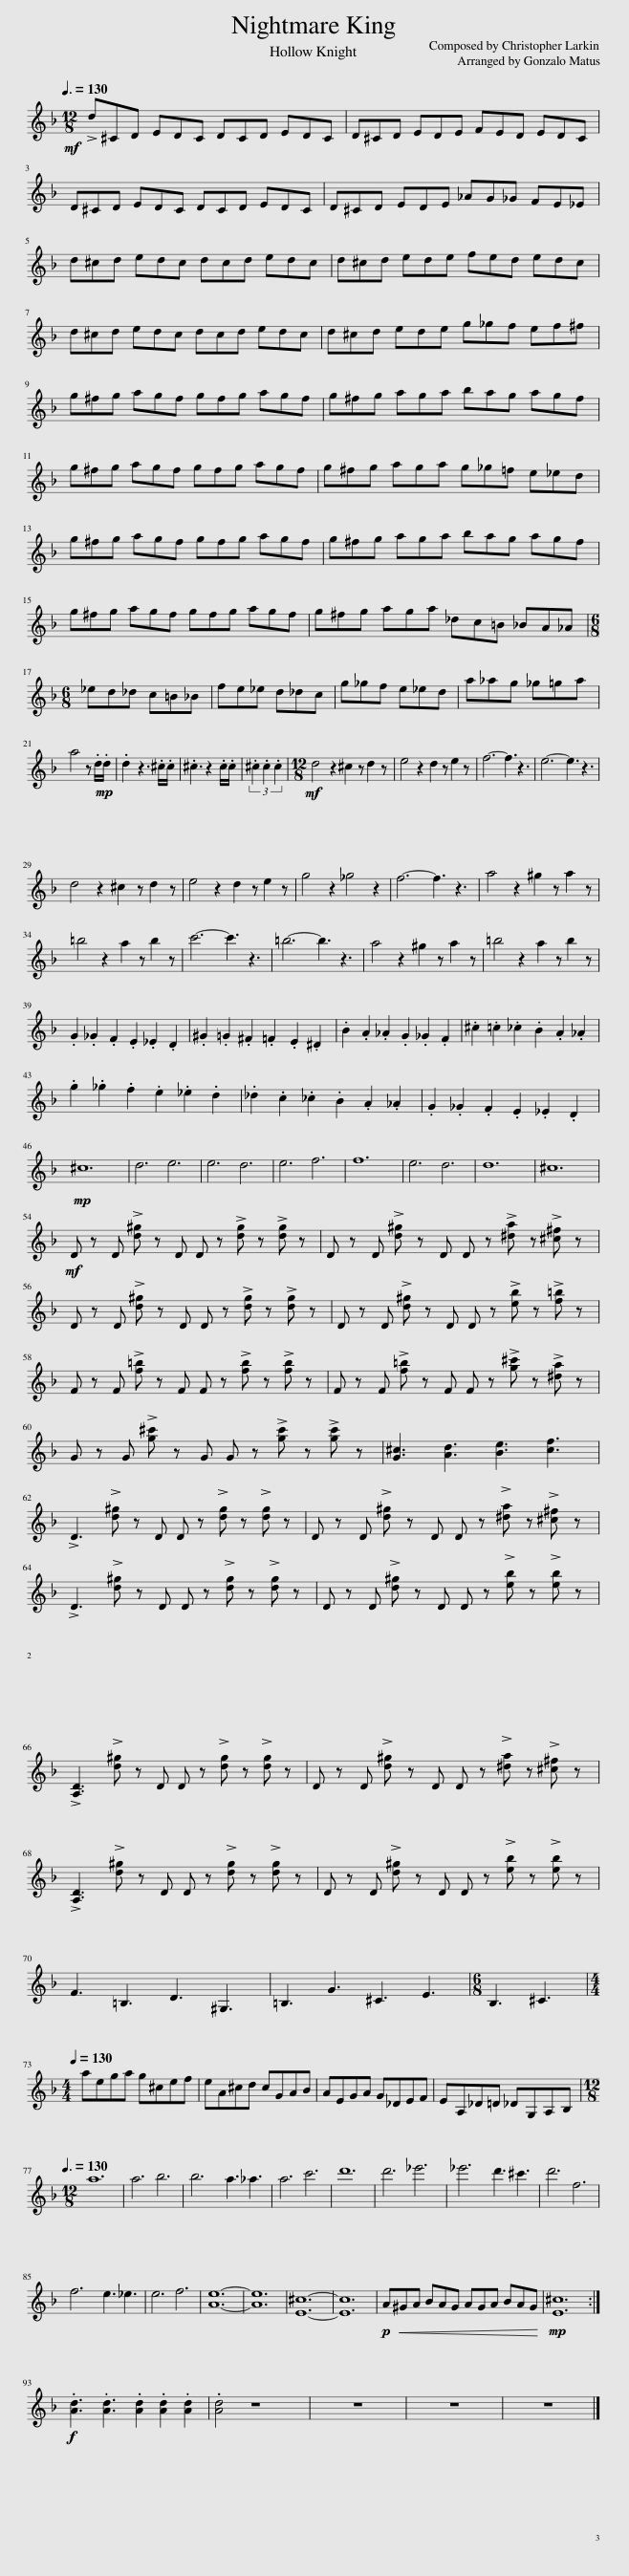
X:1
L:1/8
Q:3/8=130
M:12/8
I:linebreak $
K:F
V:1 treble
V:1
!mf! !>!d^CD EDC DCD EDC | D^CD EDE FED EDC |$ D^CD EDC DCD EDC | D^CD EDE _AG_G FE_E |$ d^cd edc dcd edc | %5
 d^cd ede fed edc |$ d^cd edc dcd edc | d^cd ede g_gf ef^f |$ g^fg agf gfg agf | g^fg aga bag agf |$ %10
 g^fg agf gfg agf | g^fg aga g_g=f e_ed |$ g^fg agf gfg agf | g^fg aga bag agf |$ g^fg agf gfg agf | %15
 g^fg aga _dc=B _BA_A |$[M:6/8] _ed_d c=B_B | fe_e d_dc | g_gf e_ed | a_ag _g=ga |$ %20
 a4 z .d/!mp!.d/ | .d2 z3 .^c/.c/ | .^c3 z2 .c/.c/ | .^c2 .c2 .c2 |[M:12/8]!mf! d4 z2 ^c2 z d2 z | %25
 e4 z2 d2 z e2 z | f6- f3 z3 | e6- e3 z3 |$ d4 z2 ^c2 z d2 z | e4 z2 d2 z e2 z | %30
 g4 z2 _g4 z2 | f6- f3 z3 | a4 z2 ^g2 z a2 z |$ =b4 z2 a2 z b2 z | c'6- c'3 z3 | %35
 =b6- b3 z3 | a4 z2 ^g2 z a2 z | =b4 z2 a2 z b2 z |$ .G2 ._G2 .F2 .E2 ._E2 .D2 | .^G2 .=G2 .^F2 .=F2 .E2 .^D2 | %40
 .B2 .A2 ._A2 .G2 ._G2 .F2 | .^c2 .=c2 ._c2 .B2 .A2 ._A2 |$ .g2 ._g2 .f2 .e2 ._e2 .d2 | ._d2 .c2 ._c2 .B2 .A2 ._A2 | .G2 ._G2 .F2 .E2 ._E2 .D2 |$ %45
!mp! ^c12 | d6 e6 | e6 d6 | e6 f6 | f12 | %50
 e6 d6 | d12 | ^c12 |$!mf! D z D !>![d^g] z D D z !>![dg] z !>![dg] z | D z D !>![d^g] z D D z !>![^da] z !>![^c^f] z |$ %55
 D z D !>![d^g] z D D z !>![dg] z !>![dg] z | D z D !>![d^g] z D D z !>![eb] z !>![f=b] z |$ F z F !>![f=b] z F F z !>![fb] z !>![fb] z | F z F !>![f=b] z F F z !>![g^c'] z !>![^da] z |$ G z G !>![g^c'] z G G z !>![gc'] z !>![gc'] z | %60
 [G^c]3 [Ad]3 [Be]3 [cf]3 |$ !>!D3 !>![d^g] z D D z !>![dg] z !>![dg] z | D z D !>![d^g] z D D z !>![^da] z !>![^c^f] z |$ !>!D3 !>![d^g] z D D z !>![dg] z !>![dg] z | D z D !>![d^g] z D D z !>![eb] z !>![eb] z |$ %65
 !>![A,D]3 !>![d^g] z D D z !>![dg] z !>![dg] z | D z D !>![d^g] z D D z !>![^da] z !>![^c^f] z |$ !>![A,D]3 !>![d^g] z D D z !>![dg] z !>![dg] z | D z D !>![d^g] z D D z !>![eb] z !>![eb] z |$ F3 =B,3 D3 ^G,3 | %70
 =B,3 G3 ^C3 E3 |[M:6/8] B,3 ^C3 |$[M:4/4][Q:1/4=130] aega g^cef | eA^cd cGAB | AEGA G_DEF | %75
 EA,_D=D _DG,A,B, |$[M:12/8][Q:3/8=130] a12 | a6 b6 | b6 a3 _a3 | a6 c'6 | %80
 d'12 | d'6 _e'6 | _e'6 d'3 ^c'3 | d'6 f6 |$ f6 e3 _e3 | %85
 e6 f6 | [Ae]12- | [Ae]12 | [E^c]12- | [Ec]12 | %90
!p! A!<(!^GA BAG AGA BAG!<)! |!mp! [E^c]12 :|$!f! .[Ad]3 .[Ad]3 .[Ad]2 .[Ad]2 .[Ad]2 | .[Ad]4 z8 | z12 | %95
 z12 | z12 |] %97
